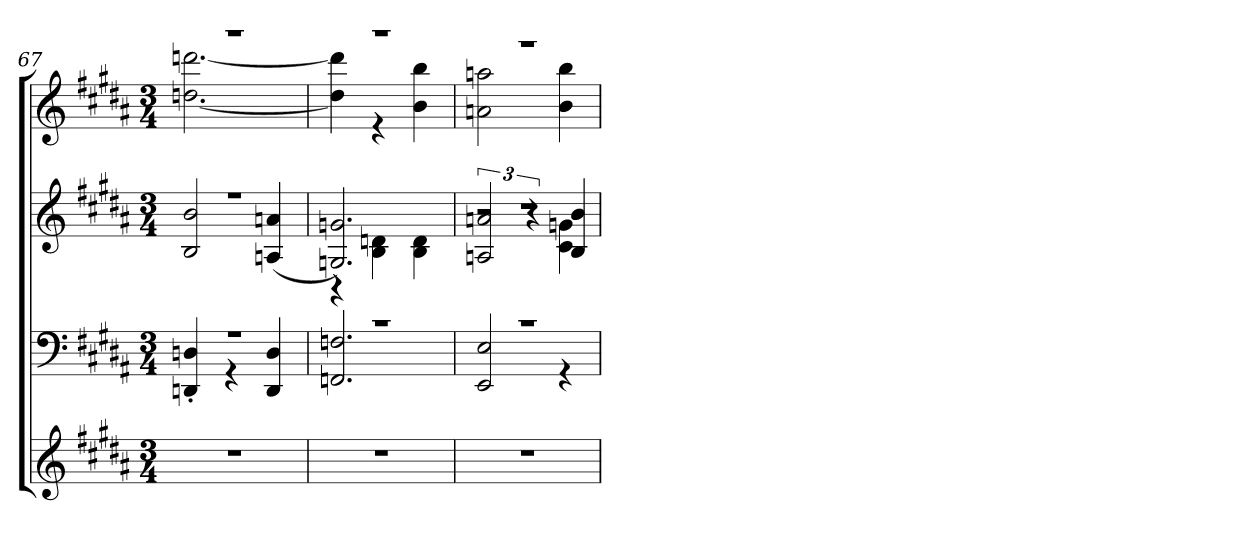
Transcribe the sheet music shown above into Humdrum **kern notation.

**kern	**kern	**kern	**kern
*part3	*part2	*part2	*part1
*staff4	*staff3	*staff2	*staff1
*clefG2	*clefF4	*clefG2	*clefG2
*k[f#c#g#d#a#]	*k[f#c#g#d#a#]	*k[f#c#g#d#a#]	*k[f#c#g#d#a#]
*M3/4	*M3/4	*M3/4	*M3/4
=67	=67	=67	=67
*	*^	*^	*^
2.r	2.r	4DDn/' 4Dn/'	2.r	2B/ 2b/	2.r	[2.ddn\ [2.dddn\
.	.	4r	.	.	.	.
.	.	4DD/ 4D/	.	(>4An/ 4an/	.	.
=68	=68	=68	=68	=68	=68	=68
2.r	2.r	2.FFn/ 2.Fn/	2.Gn/ 2.gn/)	4r	2.r	4dd\] 4ddd\]
.	.	.	.	4B\ 4dn\	.	4r
.	.	.	.	4B\ 4d\	.	4b\ 4bb\
=69	=69	=69	=69	=69	=69	=69
*	*	*	*	*^	*	*
2.r	2.r	2EE/ 2E/	2.r	2r	3An/ 3an/	2.r	2an\ 2aan\
.	.	.	.	.	6r	.	.
.	.	4r	.	4c#\ 4gn\	4B/ 4b/	.	4b\ 4bb\
*	*v	*v	*	*	*	*v	*v
*	*	*v	*v	*v	*
=	=	=	=
*-	*-	*-	*-
